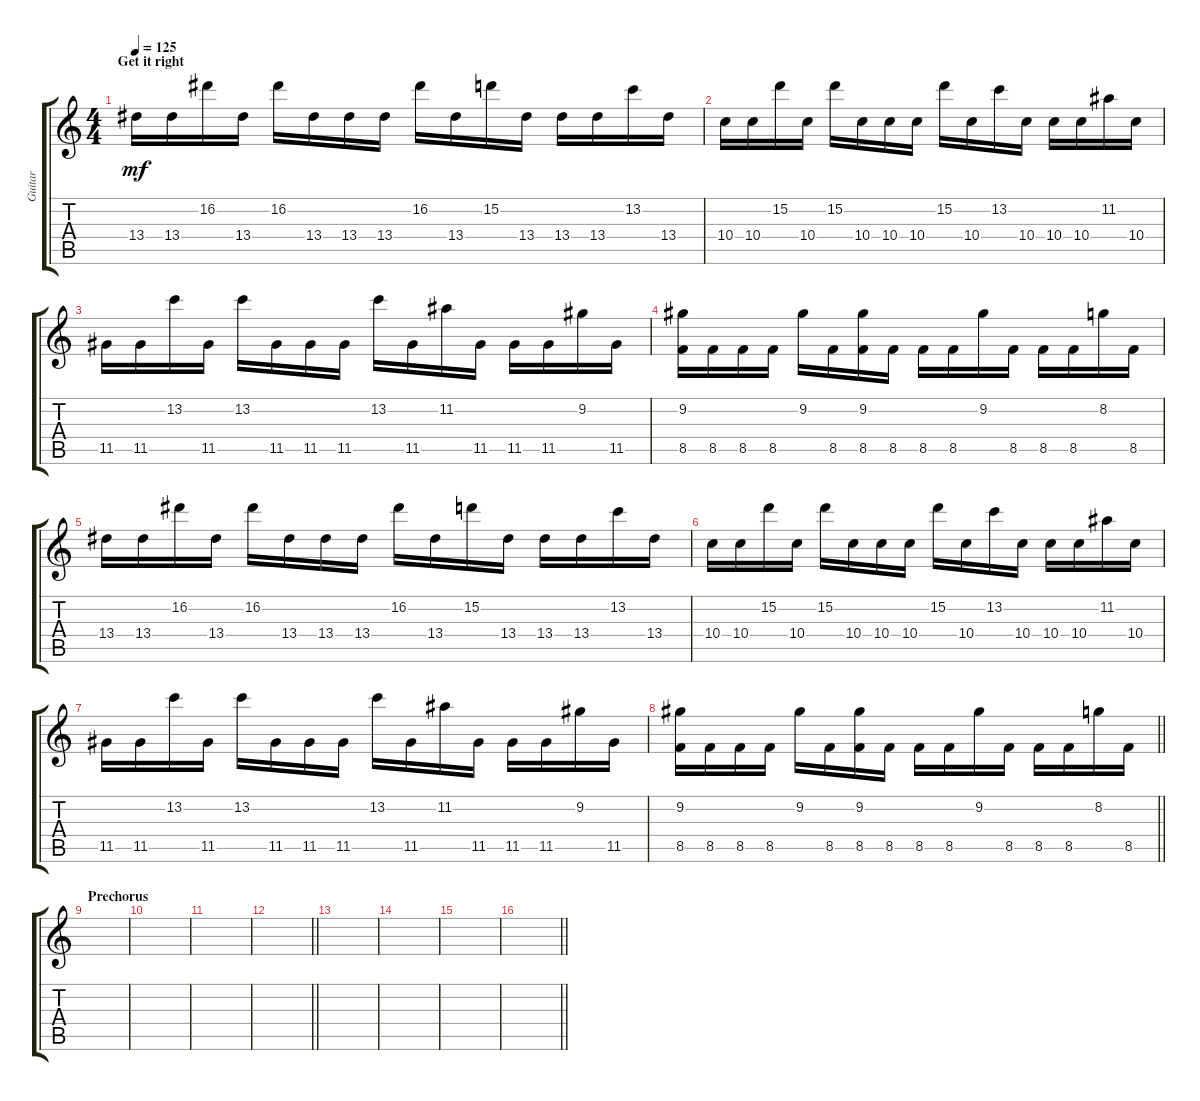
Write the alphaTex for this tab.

\track ("Guitar" "Guitar") {instrument distortionguitar}
\staff {score tabs}
\tuning (E4 B3 G3 D3 A2 E2) {hide}
\ts (4 4)
\section ("" "Get it right")
\tempo 125
\clef g2
\ks c
13.4.16{dy mf} 13.4.16 16.2.16 13.4.16 16.2.16 13.4.16 13.4.16 13.4.16 16.2.16 13.4.16 15.2.16 13.4.16 13.4.16 13.4.16 13.2.16 13.4.16 |
10.4.16 10.4.16 15.2.16 10.4.16 15.2.16 10.4.16 10.4.16 10.4.16 15.2.16 10.4.16 13.2.16 10.4.16 10.4.16 10.4.16 11.2.16 10.4.16 |
11.5.16 11.5.16 13.2.16 11.5.16 13.2.16 11.5.16 11.5.16 11.5.16 13.2.16 11.5.16 11.2.16 11.5.16 11.5.16 11.5.16 9.2.16 11.5.16 |
(9.2 8.5).16 8.5.16 8.5.16 8.5.16 9.2.16 8.5.16 (9.2 8.5).16 8.5.16 8.5.16 8.5.16 9.2.16 8.5.16 8.5.16 8.5.16 8.2.16 8.5.16 |
13.4.16 13.4.16 16.2.16 13.4.16 16.2.16 13.4.16 13.4.16 13.4.16 16.2.16 13.4.16 15.2.16 13.4.16 13.4.16 13.4.16 13.2.16 13.4.16 |
10.4.16 10.4.16 15.2.16 10.4.16 15.2.16 10.4.16 10.4.16 10.4.16 15.2.16 10.4.16 13.2.16 10.4.16 10.4.16 10.4.16 11.2.16 10.4.16 |
11.5.16 11.5.16 13.2.16 11.5.16 13.2.16 11.5.16 11.5.16 11.5.16 13.2.16 11.5.16 11.2.16 11.5.16 11.5.16 11.5.16 9.2.16 11.5.16 |
\barLineRight lightlight
(9.2 8.5).16 8.5.16 8.5.16 8.5.16 9.2.16 8.5.16 (9.2 8.5).16 8.5.16 8.5.16 8.5.16 9.2.16 8.5.16 8.5.16 8.5.16 8.2.16 8.5.16 |
\section ("" "Prechorus")
|
|
|
\barLineRight lightlight
|
|
|
|
\barLineRight lightlight
